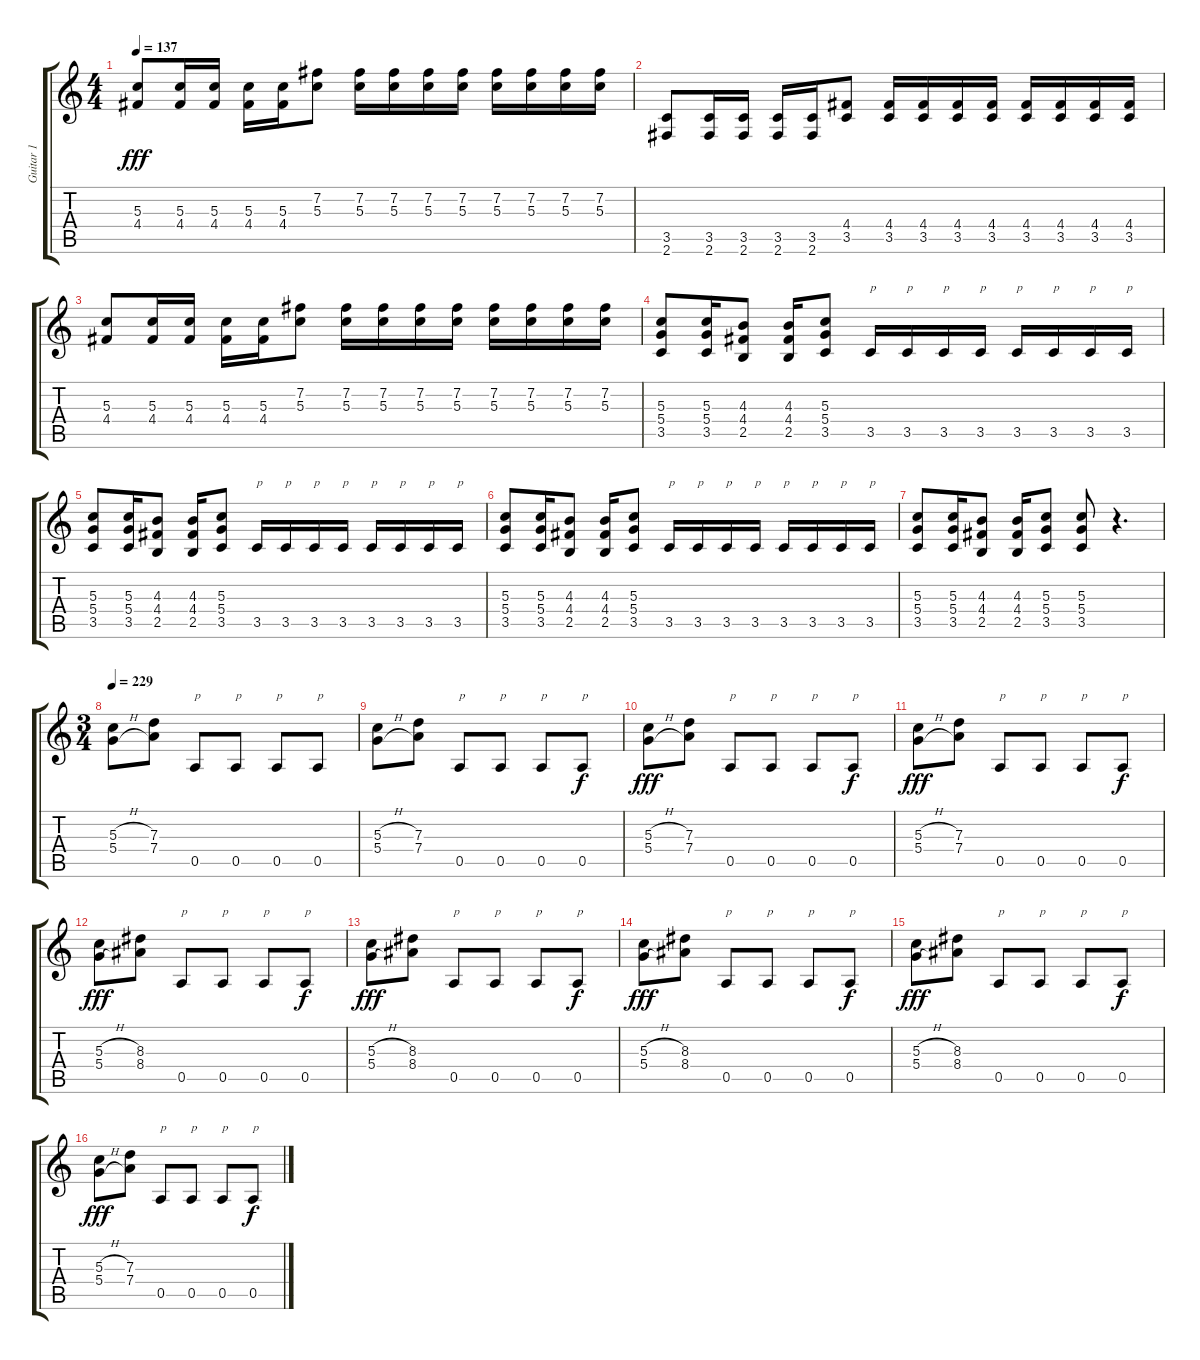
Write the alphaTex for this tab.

\track ("Guitar 1" "Guitar 1") {instrument distortionguitar}
\staff {score tabs}
\tuning (E4 B3 G3 D3 A2 E2) {hide}
\ts (4 4)
\tempo 137
\clef g2
\ks c
(5.3 4.4).8{dy fff} (5.3 4.4).16 (5.3 4.4).16 (5.3 4.4).16 (5.3 4.4).16 (7.2 5.3).8 (7.2 5.3).16 (7.2 5.3).16 (7.2 5.3).16 (7.2 5.3).16 (7.2 5.3).16 (7.2 5.3).16 (7.2 5.3).16 (7.2 5.3).16 |
(3.5 2.6).8 (3.5 2.6).16 (3.5 2.6).16 (3.5 2.6).16 (3.5 2.6).16 (4.4 3.5).8 (4.4 3.5).16 (4.4 3.5).16 (4.4 3.5).16 (4.4 3.5).16 (4.4 3.5).16 (4.4 3.5).16 (4.4 3.5).16 (4.4 3.5).16 |
(5.3 4.4).8 (5.3 4.4).16 (5.3 4.4).16 (5.3 4.4).16 (5.3 4.4).16 (7.2 5.3).8 (7.2 5.3).16 (7.2 5.3).16 (7.2 5.3).16 (7.2 5.3).16 (7.2 5.3).16 (7.2 5.3).16 (7.2 5.3).16 (7.2 5.3).16 |
(5.3 5.4 3.5).8 (5.3 5.4 3.5).16 (4.3 4.4 2.5).8 (4.3 4.4 2.5).16 (5.3 5.4 3.5).8 3.5.16{txt "p"} 3.5.16{txt "p"} 3.5.16{txt "p"} 3.5.16{txt "p"} 3.5.16{txt "p"} 3.5.16{txt "p"} 3.5.16{txt "p"} 3.5.16{txt "p"} |
(5.3 5.4 3.5).8 (5.3 5.4 3.5).16 (4.3 4.4 2.5).8 (4.3 4.4 2.5).16 (5.3 5.4 3.5).8 3.5.16{txt "p"} 3.5.16{txt "p"} 3.5.16{txt "p"} 3.5.16{txt "p"} 3.5.16{txt "p"} 3.5.16{txt "p"} 3.5.16{txt "p"} 3.5.16{txt "p"} |
(5.3 5.4 3.5).8 (5.3 5.4 3.5).16 (4.3 4.4 2.5).8 (4.3 4.4 2.5).16 (5.3 5.4 3.5).8 3.5.16{txt "p"} 3.5.16{txt "p"} 3.5.16{txt "p"} 3.5.16{txt "p"} 3.5.16{txt "p"} 3.5.16{txt "p"} 3.5.16{txt "p"} 3.5.16{txt "p"} |
(5.3 5.4 3.5).8 (5.3 5.4 3.5).16 (4.3 4.4 2.5).8 (4.3 4.4 2.5).16 (5.3 5.4 3.5).8 (5.3 5.4 3.5).8 r.4{d} |
\ts (3 4)
\tempo 229
(5.3{h} 5.4{h}).8 (7.3 7.4).8 0.5.8{txt "p"} 0.5.8{txt "p"} 0.5.8{txt "p"} 0.5.8{txt "p"} |
(5.3{h} 5.4{h}).8 (7.3 7.4).8 0.5.8{txt "p"} 0.5.8{txt "p"} 0.5.8{txt "p"} 0.5.8{txt "p" dy f} |
(5.3{h} 5.4{h}).8{dy fff} (7.3 7.4).8 0.5.8{txt "p"} 0.5.8{txt "p"} 0.5.8{txt "p"} 0.5.8{txt "p" dy f} |
(5.3{h} 5.4{h}).8{dy fff} (7.3 7.4).8 0.5.8{txt "p"} 0.5.8{txt "p"} 0.5.8{txt "p"} 0.5.8{txt "p" dy f} |
(5.3{h} 5.4{h}).8{dy fff} (8.3 8.4).8 0.5.8{txt "p"} 0.5.8{txt "p"} 0.5.8{txt "p"} 0.5.8{txt "p" dy f} |
(5.3{h} 5.4{h}).8{dy fff} (8.3 8.4).8 0.5.8{txt "p"} 0.5.8{txt "p"} 0.5.8{txt "p"} 0.5.8{txt "p" dy f} |
(5.3{h} 5.4{h}).8{dy fff} (8.3 8.4).8 0.5.8{txt "p"} 0.5.8{txt "p"} 0.5.8{txt "p"} 0.5.8{txt "p" dy f} |
(5.3{h} 5.4{h}).8{dy fff} (8.3 8.4).8 0.5.8{txt "p"} 0.5.8{txt "p"} 0.5.8{txt "p"} 0.5.8{txt "p" dy f} |
(5.3{h} 5.4{h}).8{dy fff} (7.3 7.4).8 0.5.8{txt "p"} 0.5.8{txt "p"} 0.5.8{txt "p"} 0.5.8{txt "p" dy f}
